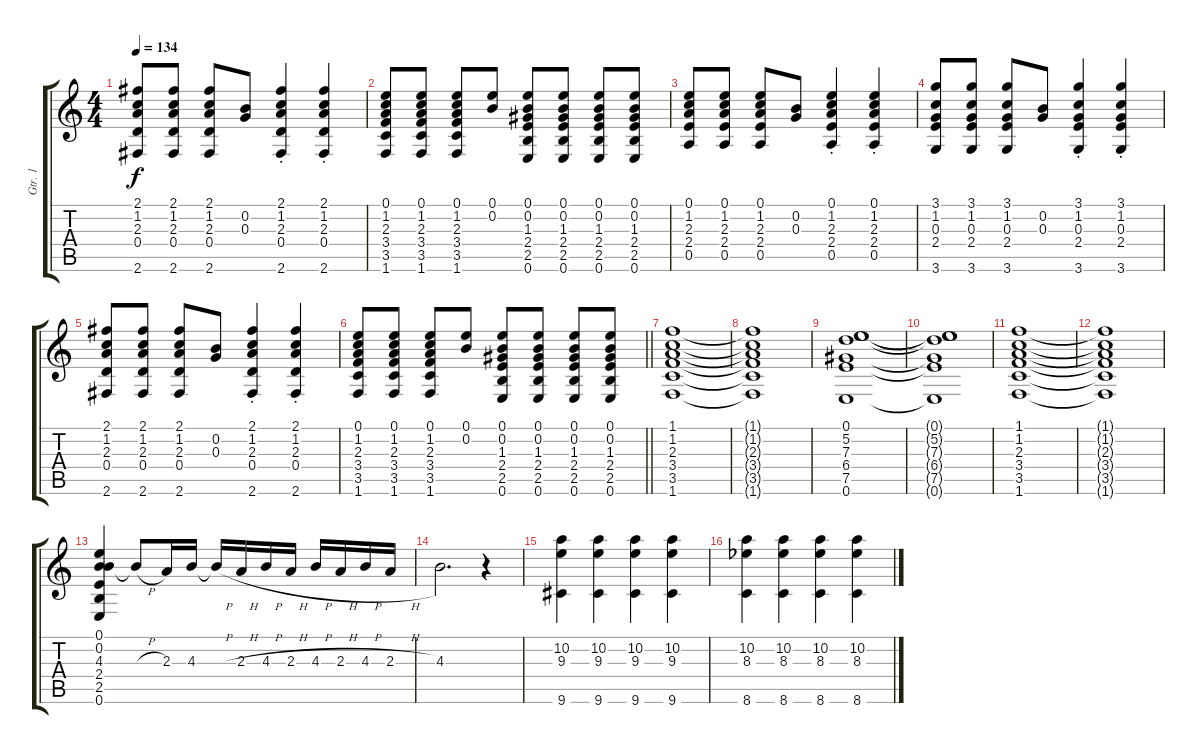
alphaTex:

\track ("Gtr. 1" "Gtr. 1") {instrument acousticguitarsteel}
\staff {score tabs}
\tuning (E4 B3 G3 D3 A2 E2) {hide}
\ts (4 4)
\tempo 134
\clef g2
\ks c
(2.1 1.2 2.3 0.4 2.6).8{dy f} (2.1 1.2 2.3 0.4 2.6).8 (2.1 1.2 2.3 0.4 2.6).8 (0.2 0.3).8 (2.1{st} 1.2{st} 2.3{st} 0.4{st} 2.6{st}).4 (2.1{st} 1.2{st} 2.3{st} 0.4{st} 2.6{st}).4 |
(0.1 1.2 2.3 3.4 3.5 1.6).8 (0.1 1.2 2.3 3.4 3.5 1.6).8 (0.1 1.2 2.3 3.4 3.5 1.6).8 (0.1 0.2).8 (0.1 0.2 1.3 2.4 2.5 0.6).8 (0.1 0.2 1.3 2.4 2.5 0.6).8 (0.1 0.2 1.3 2.4 2.5 0.6).8 (0.1 0.2 1.3 2.4 2.5 0.6).8 |
(0.1 1.2 2.3 2.4 0.5).8 (0.1 1.2 2.3 2.4 0.5).8 (0.1 1.2 2.3 2.4 0.5).8 (0.2 0.3).8 (0.1{st} 1.2{st} 2.3{st} 2.4{st} 0.5{st}).4 (0.1{st} 1.2{st} 2.3{st} 2.4{st} 0.5{st}).4 |
(3.1 1.2 0.3 2.4 3.6).8 (3.1 1.2 0.3 2.4 3.6).8 (3.1 1.2 0.3 2.4 3.6).8 (0.2 0.3).8 (3.1{st} 1.2{st} 0.3{st} 2.4{st} 3.6{st}).4 (3.1{st} 1.2{st} 0.3{st} 2.4{st} 3.6{st}).4 |
(2.1 1.2 2.3 0.4 2.6).8 (2.1 1.2 2.3 0.4 2.6).8 (2.1 1.2 2.3 0.4 2.6).8 (0.2 0.3).8 (2.1{st} 1.2{st} 2.3{st} 0.4{st} 2.6{st}).4 (2.1{st} 1.2{st} 2.3{st} 0.4{st} 2.6{st}).4 |
\barLineRight lightlight
(0.1 1.2 2.3 3.4 3.5 1.6).8 (0.1 1.2 2.3 3.4 3.5 1.6).8 (0.1 1.2 2.3 3.4 3.5 1.6).8 (0.1 0.2).8 (0.1 0.2 1.3 2.4 2.5 0.6).8 (0.1 0.2 1.3 2.4 2.5 0.6).8 (0.1 0.2 1.3 2.4 2.5 0.6).8 (0.1 0.2 1.3 2.4 2.5 0.6).8 |
(1.1 1.2 2.3 3.4 3.5 1.6).1 |
(1.1{t} 1.2{t} 2.3{t} 3.4{t} 3.5{t} 1.6{t}).1 |
(0.1 5.2 7.3 6.4 7.5 0.6).1 |
(0.1{t} 5.2{t} 7.3{t} 6.4{t} 7.5{t} 0.6{t}).1 |
(1.1 1.2 2.3 3.4 3.5 1.6).1 |
(1.1{t} 1.2{t} 2.3{t} 3.4{t} 3.5{t} 1.6{t}).1 |
(0.1 0.2 4.3 2.4 2.5 0.6).4 4.3{h t}.8 2.3.16 4.3.16 4.3{h t}.16 2.3{h}.16 4.3{h}.16 2.3{h}.16 4.3{h}.16 2.3{h}.16 4.3{h}.16 2.3{h}.16 |
4.3.2{d} r.4 |
(10.2 9.3 9.6).4 (10.2 9.3 9.6).4 (10.2 9.3 9.6).4 (10.2 9.3 9.6).4 |
(10.2 8.3{acc b} 8.6).4 (10.2 8.3{acc b} 8.6).4 (10.2 8.3{acc b} 8.6).4 (10.2 8.3{acc b} 8.6).4
